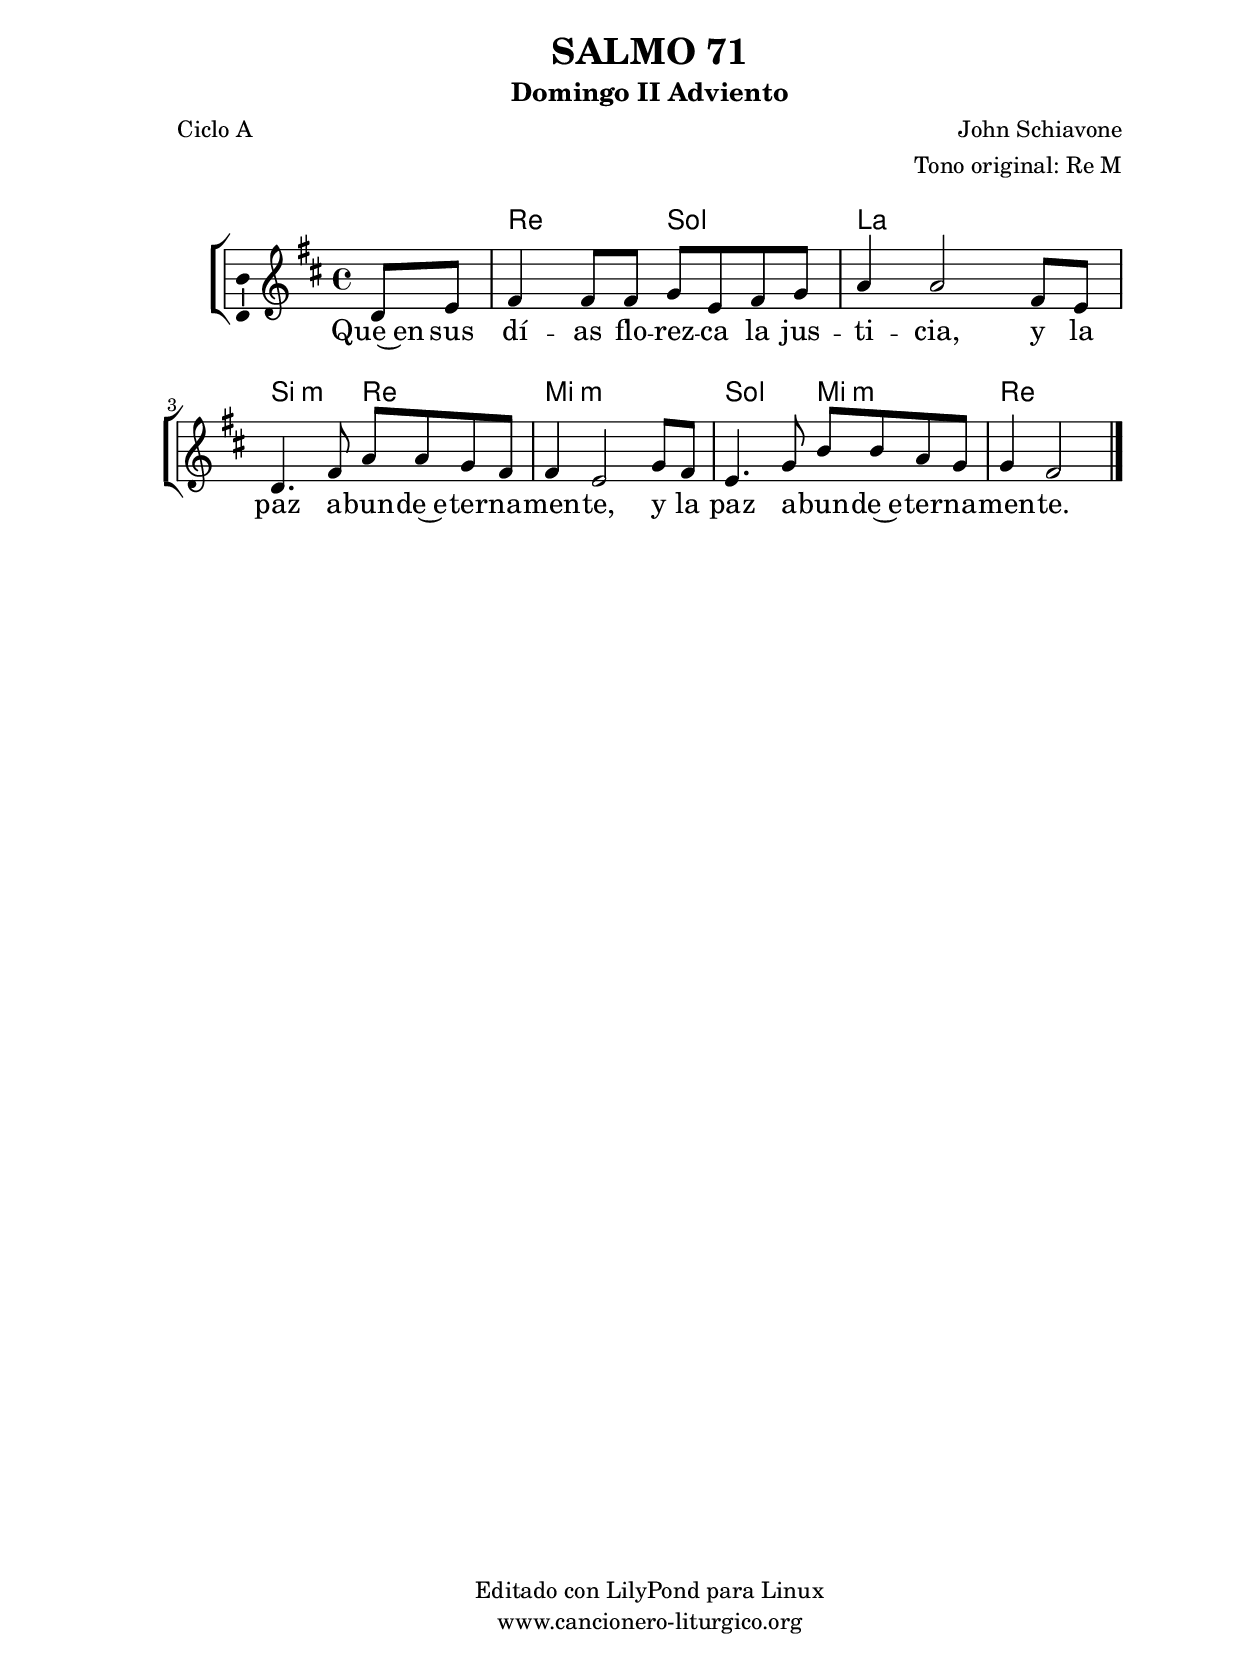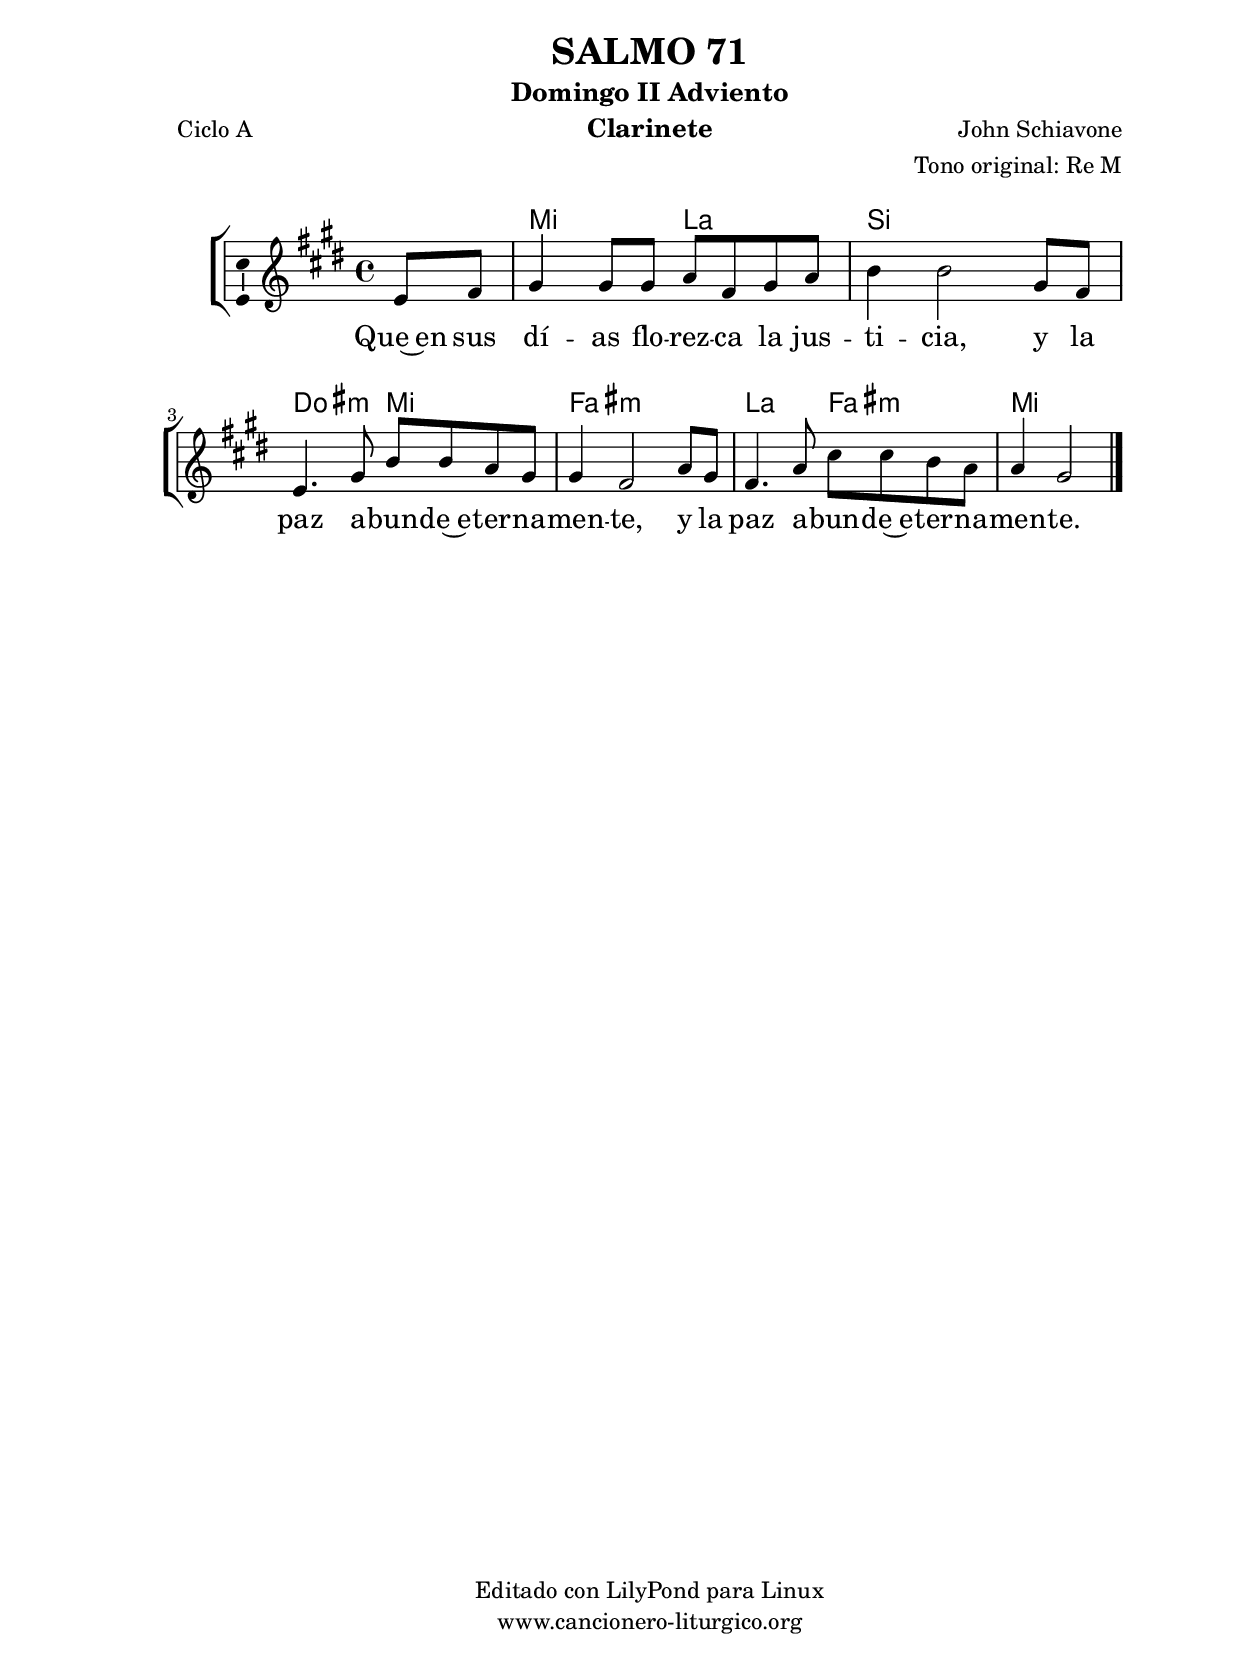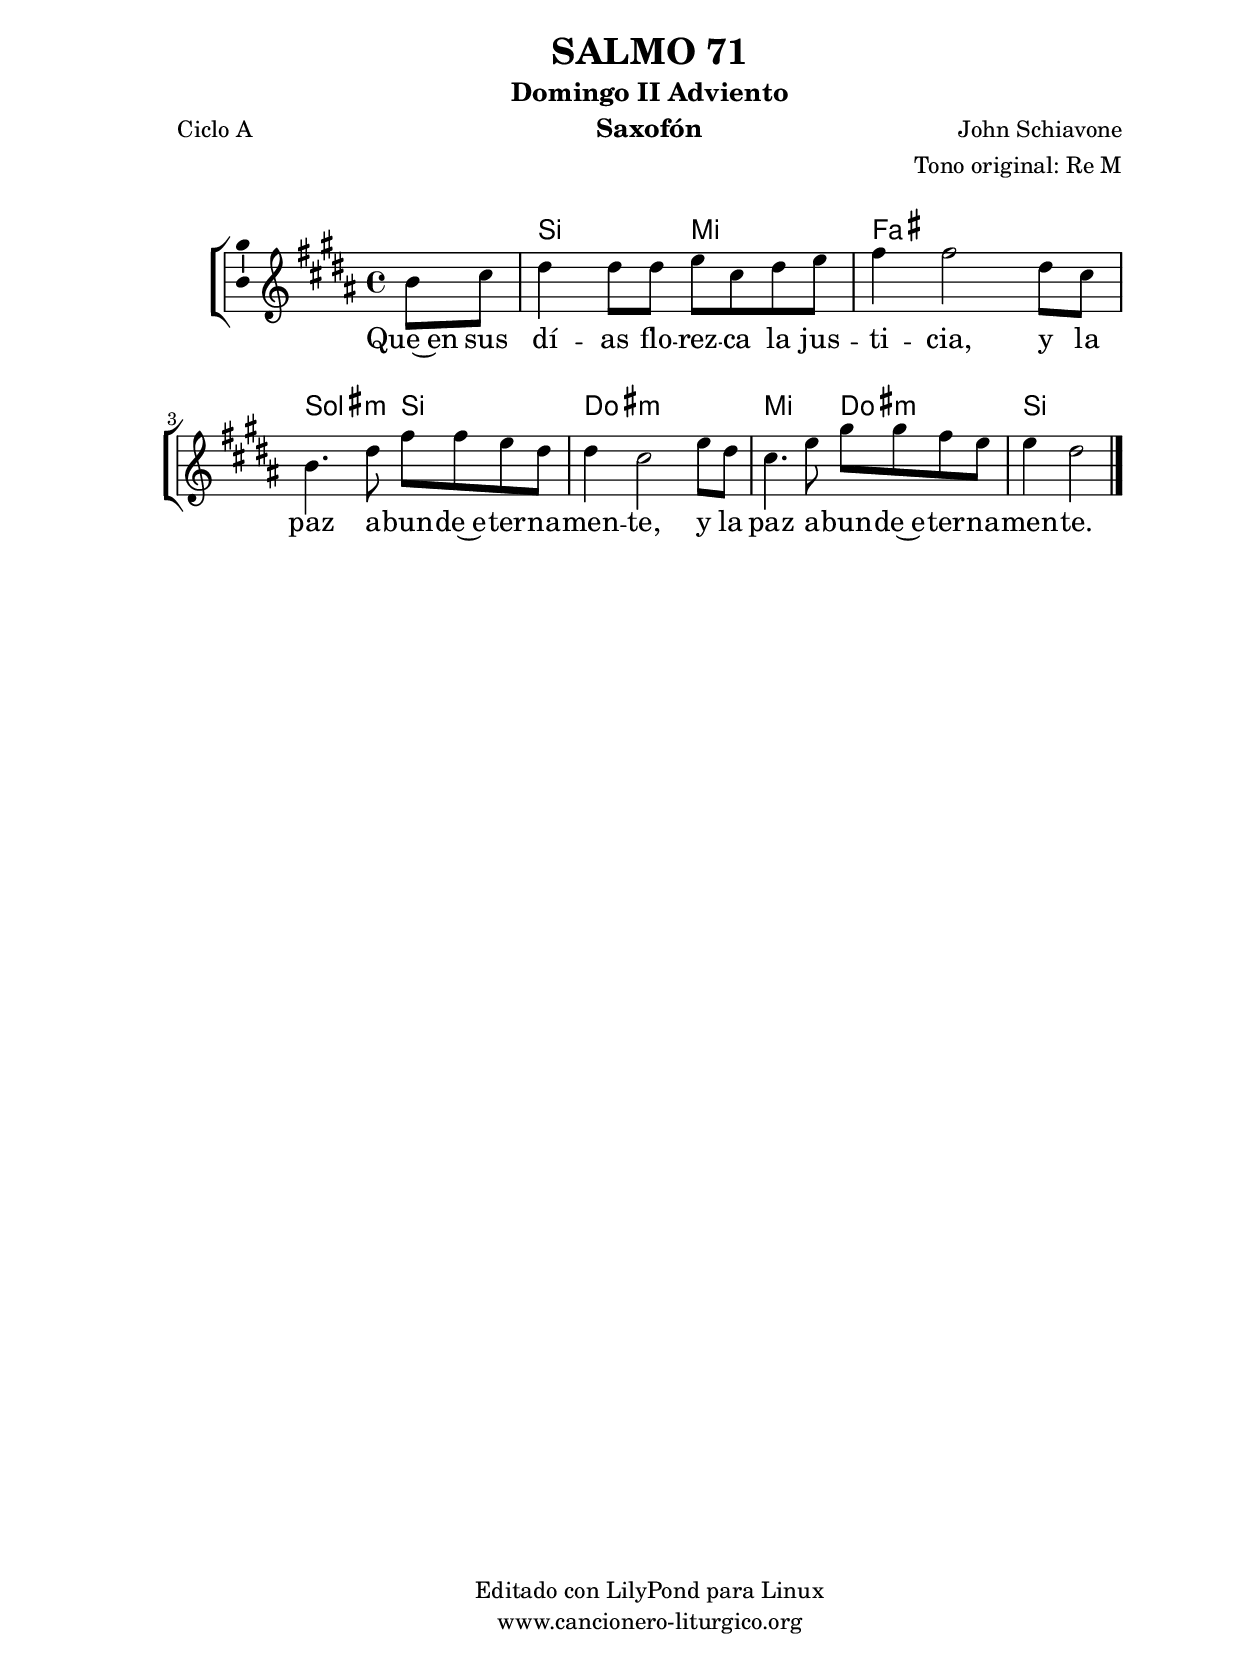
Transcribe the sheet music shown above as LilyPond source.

%
%para convertir .midi en .wav:
%timidity filename.midi -Ow -o finename.wav
%
%
%Para convertir de .wav a .mp3:
%lame -h -m j filename.wav
%
%
%para escuchar el midi:
%timidity nombrefichero.midi
%


%versión de lilypond para la que se ha escrito esta partitura:
\version "2.16.0"

	%Tamaño papel
	#(set-default-paper-size "a4")
	%Tamaño partitura
	#(set-global-staff-size 20)
	%No responde al pulsar sobre una nota
	#(ly:set-option 'point-and-click #f)

%parámetros del encabezamiento:
\header {
	title = "SALMO 71"
	subtitle = "Domingo II Adviento"
	composer = "John Schiavone"
	poet = "Ciclo A"
	meter = ""
	arranger = "Tono original: Re M"
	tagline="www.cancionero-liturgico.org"
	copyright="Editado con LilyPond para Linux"
	tiempo = "Adviento"
	usos = "Salmo"
	letra = "Que en sus días florezca la justicia, y la paz abunde eternamente, y la paz abunde eternamente."
	}

%parámetros asociados al papel:
\paper  {
	oddHeaderMarkup = \markup {\fill-line { \on-the-fly #not-first-page \fromproperty #'header:title \on-the-fly #not-first-page \fromproperty #'header:composer }}
	evenHeaderMarkup = \markup {\fill-line { \fromproperty #'header:composer \fromproperty #'header:title }}
	#(set-paper-size "a4")
	print-page-number = ##f
	first-page-number = 1
	print-first-page-number = ##f
%	head-separation = 3.0 \cm
	top-margin = 2.0 \cm
	bottom-margin = 0.5\cm
%%%	bottom-margin = -1.0\cm
	left-margin = 3.0 \cm
	line-width = 16.0 \cm 
	indent = 8\mm
	interscoreline = 2.\mm
	between-system-space = 15\mm
%	para que las partituras no llenen la hoja:
	ragged-bottom = ##t
%	idem para la última hoja:
	ragged-last-bottom = ##f
%	para que las partituras llenen el ancho del papel:
	ragged-last = ##f
	after-title-space = 2.5 \cm
%page-count=1
%system-count=8

	%Flexible Vertical Spacing
%	markup-markup-spacing =
%	#'((basic-distance . 15) (minimum-distance . 15) (padding . 3))
	markup-system-spacing =
	#'((basic-distance . 15) (minimum-distance . 15) (padding . 3))
	system-system-spacing =
	#'((basic-distance . 15) (minimum-distance . 15) (padding . 3))
	score-system-spacing =
	#'((basic-distance . 15) (minimum-distance . 15) (padding . 5))
%	top-system-spacing = % header
%	#'((basic-distance . 8) (minimum-distance . 0) (padding . 3))
%	top-markup-spacing =
%	#'((basic-distance . 20) (minimum-distance . 20) (padding . 3))
	last-bottom-spacing = % footer
	#'((basic-distance . 5) (minimum-distance . 5) (padding . 3))
%	score-markup-spacing =
%	#'((basic-distance . 16) (minimum-distance . 13) (padding . 3))

	}


%parámetros que afectan a toda la partitura:
global =  {
	%clave de sol (G):
	\clef G
	%armadura:
%	\transpose g f
	\key d \major
	\tempo 4=100
	\set Score.tempoHideNote = ##t
	}


acordes = {
	\italianChords
	\chordmode {
%	\transpose g f
{

s4
d2 g a a b:m d e:m e:m g e:m d2.

	}
	}
}

melodia = 
%	\transpose g f
{
	\relative c'{

\time 4/4

\partial4

d8 e
fis4 fis8 fis g e fis g
a4 a2 fis8 e
d4. fis8 a a g fis
fis4 e2 g8 fis
e4. g8 b b a g
g4 fis2 %.

	\bar "|."
	}
	}


texto = \lyricmode {
Que~en sus dí -- as flo -- rez -- ca la jus -- ti -- cia,
y la paz a -- bun -- de~e -- ter -- na -- men -- te,
y la paz a -- bun -- de~e -- ter -- na -- men -- te.
	}


acordesStaff = \context ChordNames = acordesStaff <<
	\set chordChanges = ##t
	\acordes
	>>


vozStaff = \context Voice = vozStaff
\with {\consists "Ambitus_engraver"}
<<
%	\set Staff.instrumentName = ""
%	\set Staff.shortInstrumentName = ""
%	\set Staff.midiInstrument = #"clarinet"
%	\set Staff.midiInstrument = #"cello"
%	\set Staff.midiInstrument = #"flute"
	\set Staff.midiInstrument = #"electric guitar (jazz)"
%	\set Staff.midiInstrument = #"english horn"
%	\set Staff.midiInstrument = #"violin"
%	\set Staff.midiInstrument = #"glockenspiel"
	\set Staff.midiMinimumVolume = #0.7
	\set Staff.midiMaximumVolume = #0.9
	\global
	\melodia
	>>


textoStaff = \context Lyrics = textoStaff <<
	\lyricsto vozStaff \texto
	>>

\book {
	\score {
		\context ChoirStaff {
			\override StaffGroup.SystemStartBracket #'collapse-height = #1
			\override Score.SystemStartBar #'collapse-height = #1
			<<
			\acordesStaff
			\vozStaff
			\textoStaff
			>>
			}
		\layout {
	    		\context {
				\Lyrics
				\override LyricText #'font-size = #2
				}
	   		 \context {
				\Score
				%fontSize = #3
				\override StaffSymbol #'staff-space = #(magstep +3)
				%\override Beam #'thickness = #0.55
				%\override SpacingSpanner #'spacing-increment = #1.0
				%\override Slur #'height-limit = #1.5
				}
			}
		}
	\score {
		\unfoldRepeats
		\context ChoirStaff {
			<<
			\acordesStaff
			\vozStaff
			>>
			}
		\midi {
	  		\context {
	  			\Score
				tempoWholesPerMinute = #(ly:make-moment 70 4)
				}
			}
		}
	}

%Partitura para clarinete
#(define output-suffix "C")
\book {
	\header{
		instrument = "Clarinete"
		}
	\score {
		\context ChoirStaff {
			\override StaffGroup.SystemStartBracket #'collapse-height = #1
			\override Score.SystemStartBar #'collapse-height = #1
\transpose c d
			<<
			\acordesStaff
			\vozStaff
			\textoStaff
			>>
			}
		\layout {
	    		\context {
				\Lyrics
				\override LyricText #'font-size = #2
				}
	   		 \context {
				\Score
				%fontSize = #3
				\override StaffSymbol #'staff-space = #(magstep +3)
				%\override Beam #'thickness = #0.55
				%\override SpacingSpanner #'spacing-increment = #1.0
				%\override Slur #'height-limit = #1.5
				}
			}
		}
	}

%Partitura para saxofón
#(define output-suffix "S")
\book {
	\header{
		instrument = "Saxofón"
		}
	\score {
		\context ChoirStaff {
			\override StaffGroup.SystemStartBracket #'collapse-height = #1
			\override Score.SystemStartBar #'collapse-height = #1
\transpose c a
			<<
			\acordesStaff
			\vozStaff
			\textoStaff
			>>
			}
		\layout {
	    		\context {
				\Lyrics
				\override LyricText #'font-size = #2
				}
	   		 \context {
				\Score
				%fontSize = #3
				\override StaffSymbol #'staff-space = #(magstep +3)
				%\override Beam #'thickness = #0.55
				%\override SpacingSpanner #'spacing-increment = #1.0
				%\override Slur #'height-limit = #1.5
				}
			}
		}
	}

